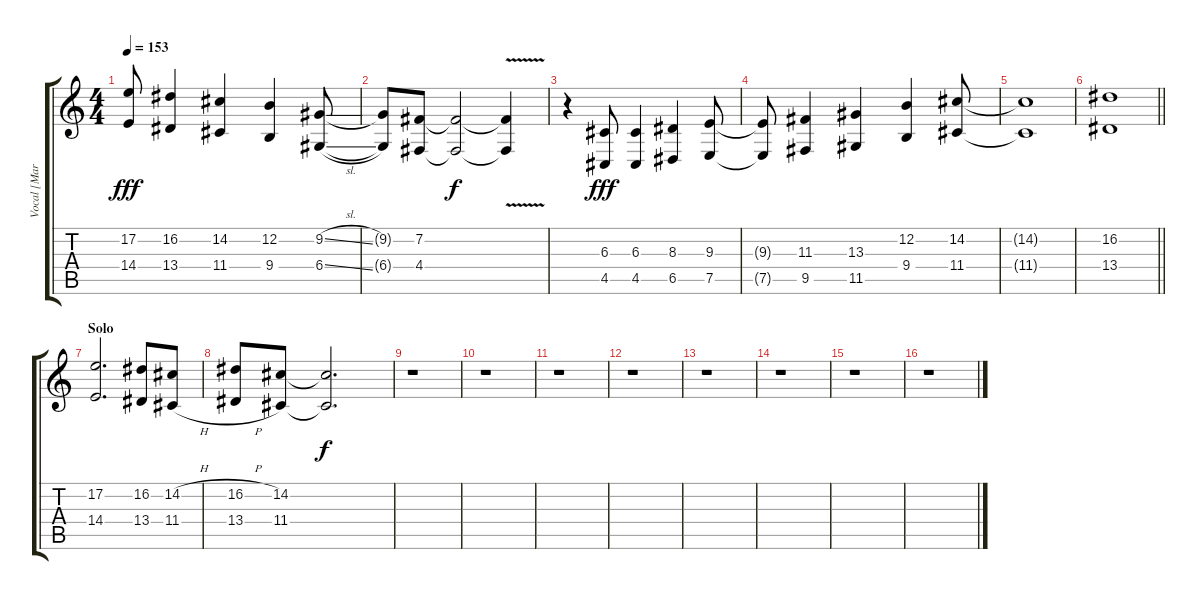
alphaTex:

\track ("Vocal [Mark]" "Vocal [Mar") {instrument fx4atmosphere}
\staff {score tabs}
\tuning (E4 B3 G3 D3 A2 E2) {hide}
\ts (4 4)
\tempo 153
\clef g2
\ks c
(17.2{t} 14.4{t}).8{dy fff} (16.2 13.4).4 (14.2 11.4).4 (12.2 9.4).4 (9.2{sl} 6.4{sl}).8 |
(9.2{t} 6.4{t}).8 (7.2 4.4).8 (7.2{t} 4.4{t}).2{dy f} (7.2{v t} 4.4{v t}).4 |
r.4 (6.3 4.5).8{dy fff} (6.3 4.5).4 (8.3 6.5).4 (9.3 7.5).8 |
(9.3{t} 7.5{t}).8 (11.3 9.5).4 (13.3 11.5).4 (12.2 9.4).4 (14.2 11.4).8 |
(14.2{t} 11.4{t}).1 |
\barLineRight lightlight
(16.2 13.4).1 |
\section ("" "Solo")
(17.2 14.4).2{d} (16.2 13.4).8 (14.2{h} 11.4{h}).8 |
(16.2{h} 13.4{h}).8 (14.2 11.4).8 (14.2{t} 11.4{t}).2{d dy f} |
r.1 |
r.1 |
r.1 |
r.1 |
r.1 |
r.1 |
r.1 |
r.1
